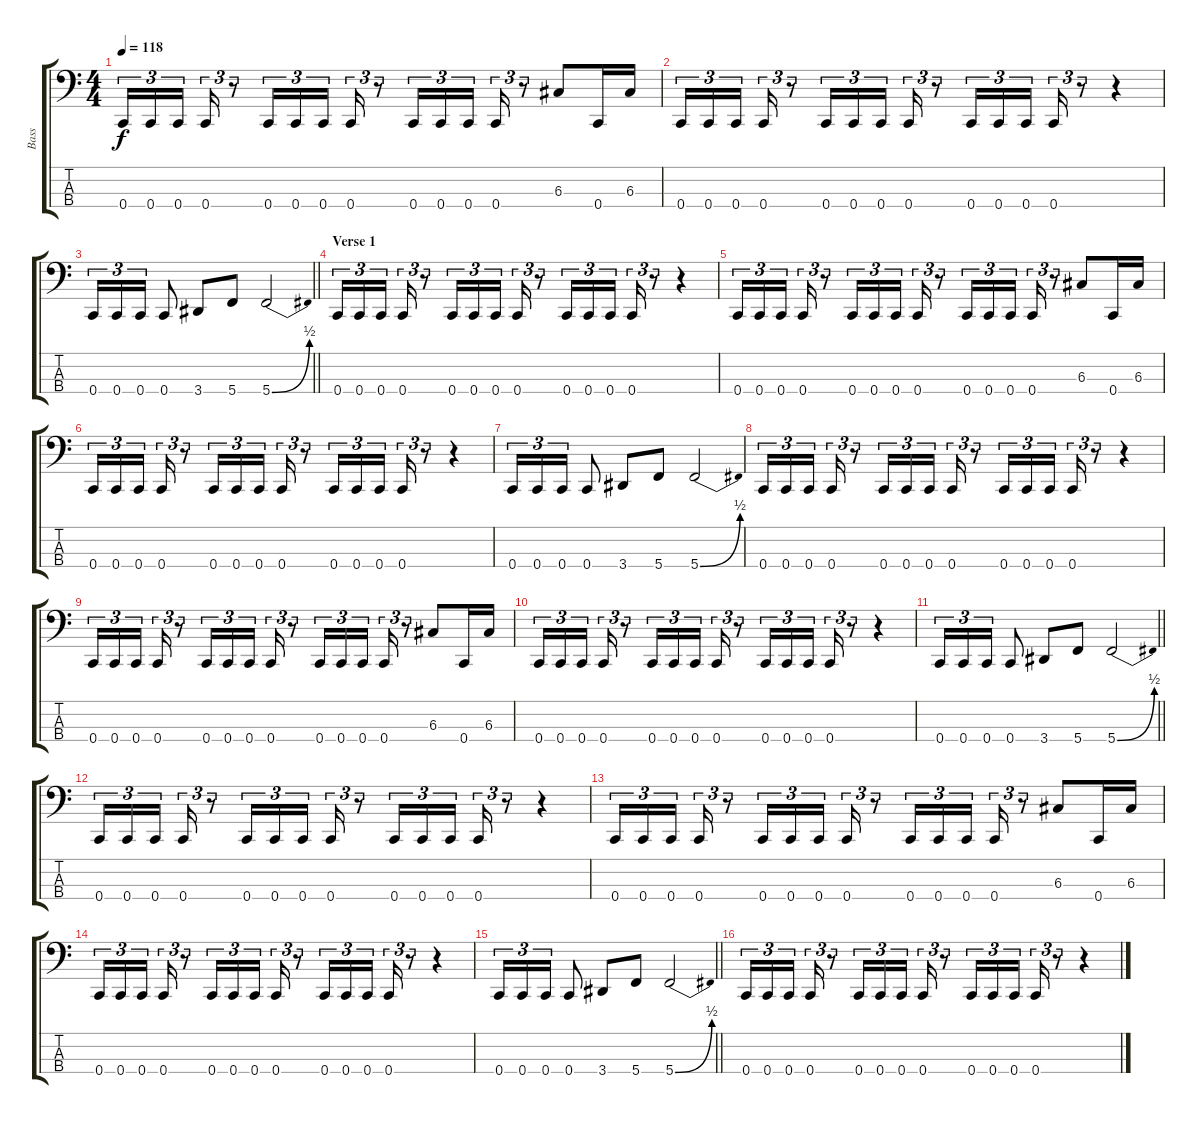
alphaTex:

\track ("Bass" "Bass") {instrument electricbassfinger}
\staff {score tabs}
\tuning (F2 C2 G1 C1) {hide}
\ts (4 4)
\tempo 118
\clef f4
\ks c
0.4.16{tu (3 2) dy f} 0.4.16{tu (3 2)} 0.4.16{tu (3 2) beam splitsecondary} 0.4.16{tu (3 2)} r.8{tu (3 2)} 0.4.16{tu (3 2)} 0.4.16{tu (3 2)} 0.4.16{tu (3 2) beam splitsecondary} 0.4.16{tu (3 2)} r.8{tu (3 2)} 0.4.16{tu (3 2)} 0.4.16{tu (3 2)} 0.4.16{tu (3 2) beam splitsecondary} 0.4.16{tu (3 2)} r.8{tu (3 2)} 6.3.8 0.4.16 6.3.16 |
0.4.16{tu (3 2)} 0.4.16{tu (3 2)} 0.4.16{tu (3 2) beam splitsecondary} 0.4.16{tu (3 2)} r.8{tu (3 2)} 0.4.16{tu (3 2)} 0.4.16{tu (3 2)} 0.4.16{tu (3 2) beam splitsecondary} 0.4.16{tu (3 2)} r.8{tu (3 2)} 0.4.16{tu (3 2)} 0.4.16{tu (3 2)} 0.4.16{tu (3 2) beam splitsecondary} 0.4.16{tu (3 2)} r.8{tu (3 2)} r.4 |
\barLineRight lightlight
0.4.16{tu (3 2)} 0.4.16{tu (3 2)} 0.4.16{tu (3 2)} 0.4.8 3.4.8 5.4.8 5.4{be (bend 0 0 60 2)}.2 |
\section ("" "Verse 1")
0.4.16{tu (3 2)} 0.4.16{tu (3 2)} 0.4.16{tu (3 2) beam splitsecondary} 0.4.16{tu (3 2)} r.8{tu (3 2)} 0.4.16{tu (3 2)} 0.4.16{tu (3 2)} 0.4.16{tu (3 2) beam splitsecondary} 0.4.16{tu (3 2)} r.8{tu (3 2)} 0.4.16{tu (3 2)} 0.4.16{tu (3 2)} 0.4.16{tu (3 2) beam splitsecondary} 0.4.16{tu (3 2)} r.8{tu (3 2)} r.4 |
0.4.16{tu (3 2)} 0.4.16{tu (3 2)} 0.4.16{tu (3 2) beam splitsecondary} 0.4.16{tu (3 2)} r.8{tu (3 2)} 0.4.16{tu (3 2)} 0.4.16{tu (3 2)} 0.4.16{tu (3 2) beam splitsecondary} 0.4.16{tu (3 2)} r.8{tu (3 2)} 0.4.16{tu (3 2)} 0.4.16{tu (3 2)} 0.4.16{tu (3 2) beam splitsecondary} 0.4.16{tu (3 2)} r.8{tu (3 2)} 6.3.8 0.4.16 6.3.16 |
0.4.16{tu (3 2)} 0.4.16{tu (3 2)} 0.4.16{tu (3 2) beam splitsecondary} 0.4.16{tu (3 2)} r.8{tu (3 2)} 0.4.16{tu (3 2)} 0.4.16{tu (3 2)} 0.4.16{tu (3 2) beam splitsecondary} 0.4.16{tu (3 2)} r.8{tu (3 2)} 0.4.16{tu (3 2)} 0.4.16{tu (3 2)} 0.4.16{tu (3 2) beam splitsecondary} 0.4.16{tu (3 2)} r.8{tu (3 2)} r.4 |
0.4.16{tu (3 2)} 0.4.16{tu (3 2)} 0.4.16{tu (3 2)} 0.4.8 3.4.8 5.4.8 5.4{be (bend 0 0 60 2)}.2 |
0.4.16{tu (3 2)} 0.4.16{tu (3 2)} 0.4.16{tu (3 2) beam splitsecondary} 0.4.16{tu (3 2)} r.8{tu (3 2)} 0.4.16{tu (3 2)} 0.4.16{tu (3 2)} 0.4.16{tu (3 2) beam splitsecondary} 0.4.16{tu (3 2)} r.8{tu (3 2)} 0.4.16{tu (3 2)} 0.4.16{tu (3 2)} 0.4.16{tu (3 2) beam splitsecondary} 0.4.16{tu (3 2)} r.8{tu (3 2)} r.4 |
0.4.16{tu (3 2)} 0.4.16{tu (3 2)} 0.4.16{tu (3 2) beam splitsecondary} 0.4.16{tu (3 2)} r.8{tu (3 2)} 0.4.16{tu (3 2)} 0.4.16{tu (3 2)} 0.4.16{tu (3 2) beam splitsecondary} 0.4.16{tu (3 2)} r.8{tu (3 2)} 0.4.16{tu (3 2)} 0.4.16{tu (3 2)} 0.4.16{tu (3 2) beam splitsecondary} 0.4.16{tu (3 2)} r.8{tu (3 2)} 6.3.8 0.4.16 6.3.16 |
0.4.16{tu (3 2)} 0.4.16{tu (3 2)} 0.4.16{tu (3 2) beam splitsecondary} 0.4.16{tu (3 2)} r.8{tu (3 2)} 0.4.16{tu (3 2)} 0.4.16{tu (3 2)} 0.4.16{tu (3 2) beam splitsecondary} 0.4.16{tu (3 2)} r.8{tu (3 2)} 0.4.16{tu (3 2)} 0.4.16{tu (3 2)} 0.4.16{tu (3 2) beam splitsecondary} 0.4.16{tu (3 2)} r.8{tu (3 2)} r.4 |
\barLineRight lightlight
0.4.16{tu (3 2)} 0.4.16{tu (3 2)} 0.4.16{tu (3 2)} 0.4.8 3.4.8 5.4.8 5.4{be (bend 0 0 60 2)}.2 |
\section ("" "")
0.4.16{tu (3 2)} 0.4.16{tu (3 2)} 0.4.16{tu (3 2) beam splitsecondary} 0.4.16{tu (3 2)} r.8{tu (3 2)} 0.4.16{tu (3 2)} 0.4.16{tu (3 2)} 0.4.16{tu (3 2) beam splitsecondary} 0.4.16{tu (3 2)} r.8{tu (3 2)} 0.4.16{tu (3 2)} 0.4.16{tu (3 2)} 0.4.16{tu (3 2) beam splitsecondary} 0.4.16{tu (3 2)} r.8{tu (3 2)} r.4 |
0.4.16{tu (3 2)} 0.4.16{tu (3 2)} 0.4.16{tu (3 2) beam splitsecondary} 0.4.16{tu (3 2)} r.8{tu (3 2)} 0.4.16{tu (3 2)} 0.4.16{tu (3 2)} 0.4.16{tu (3 2) beam splitsecondary} 0.4.16{tu (3 2)} r.8{tu (3 2)} 0.4.16{tu (3 2)} 0.4.16{tu (3 2)} 0.4.16{tu (3 2) beam splitsecondary} 0.4.16{tu (3 2)} r.8{tu (3 2)} 6.3.8 0.4.16 6.3.16 |
0.4.16{tu (3 2)} 0.4.16{tu (3 2)} 0.4.16{tu (3 2) beam splitsecondary} 0.4.16{tu (3 2)} r.8{tu (3 2)} 0.4.16{tu (3 2)} 0.4.16{tu (3 2)} 0.4.16{tu (3 2) beam splitsecondary} 0.4.16{tu (3 2)} r.8{tu (3 2)} 0.4.16{tu (3 2)} 0.4.16{tu (3 2)} 0.4.16{tu (3 2) beam splitsecondary} 0.4.16{tu (3 2)} r.8{tu (3 2)} r.4 |
\barLineRight lightlight
0.4.16{tu (3 2)} 0.4.16{tu (3 2)} 0.4.16{tu (3 2)} 0.4.8 3.4.8 5.4.8 5.4{be (bend 0 0 60 2)}.2 |
0.4.16{tu (3 2)} 0.4.16{tu (3 2)} 0.4.16{tu (3 2) beam splitsecondary} 0.4.16{tu (3 2)} r.8{tu (3 2)} 0.4.16{tu (3 2)} 0.4.16{tu (3 2)} 0.4.16{tu (3 2) beam splitsecondary} 0.4.16{tu (3 2)} r.8{tu (3 2)} 0.4.16{tu (3 2)} 0.4.16{tu (3 2)} 0.4.16{tu (3 2) beam splitsecondary} 0.4.16{tu (3 2)} r.8{tu (3 2)} r.4
